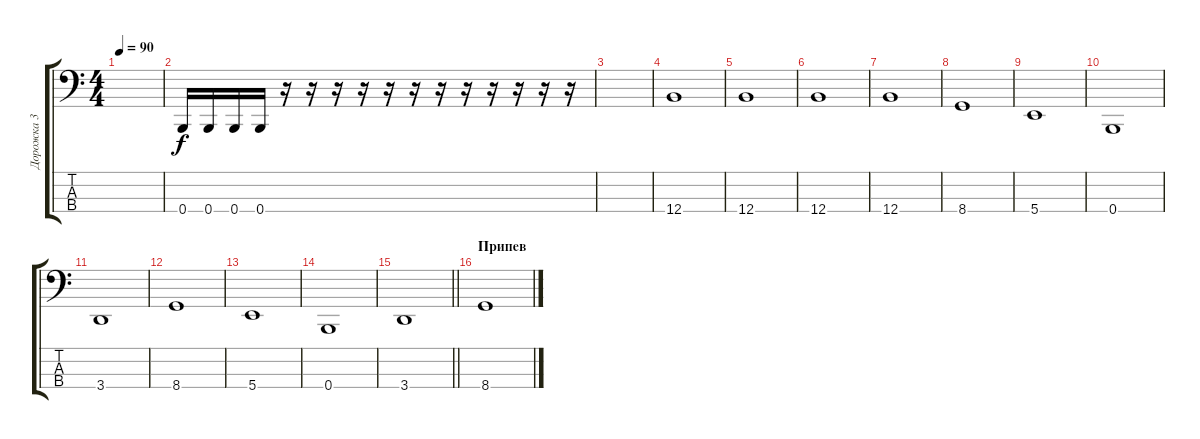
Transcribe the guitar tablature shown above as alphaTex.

\track ("Дорожка 3" "Дорожка 3") {instrument electricbassfinger}
\staff {score tabs}
\tuning (E2 B1 Gb1 B0) {hide}
\ts (4 4)
\tempo 90
\clef f4
\ks c
|
0.4.16 0.4.16 0.4.16 0.4.16 r.16 r.16 r.16 r.16 r.16 r.16 r.16 r.16 r.16 r.16 r.16 r.16 |
|
12.4.1 |
12.4.1 |
12.4.1 |
12.4.1 |
8.4.1 |
5.4.1 |
0.4.1 |
3.4.1 |
8.4.1 |
5.4.1 |
0.4.1 |
\barLineRight lightlight
3.4.1 |
\section ("" "Припев")
8.4.1
